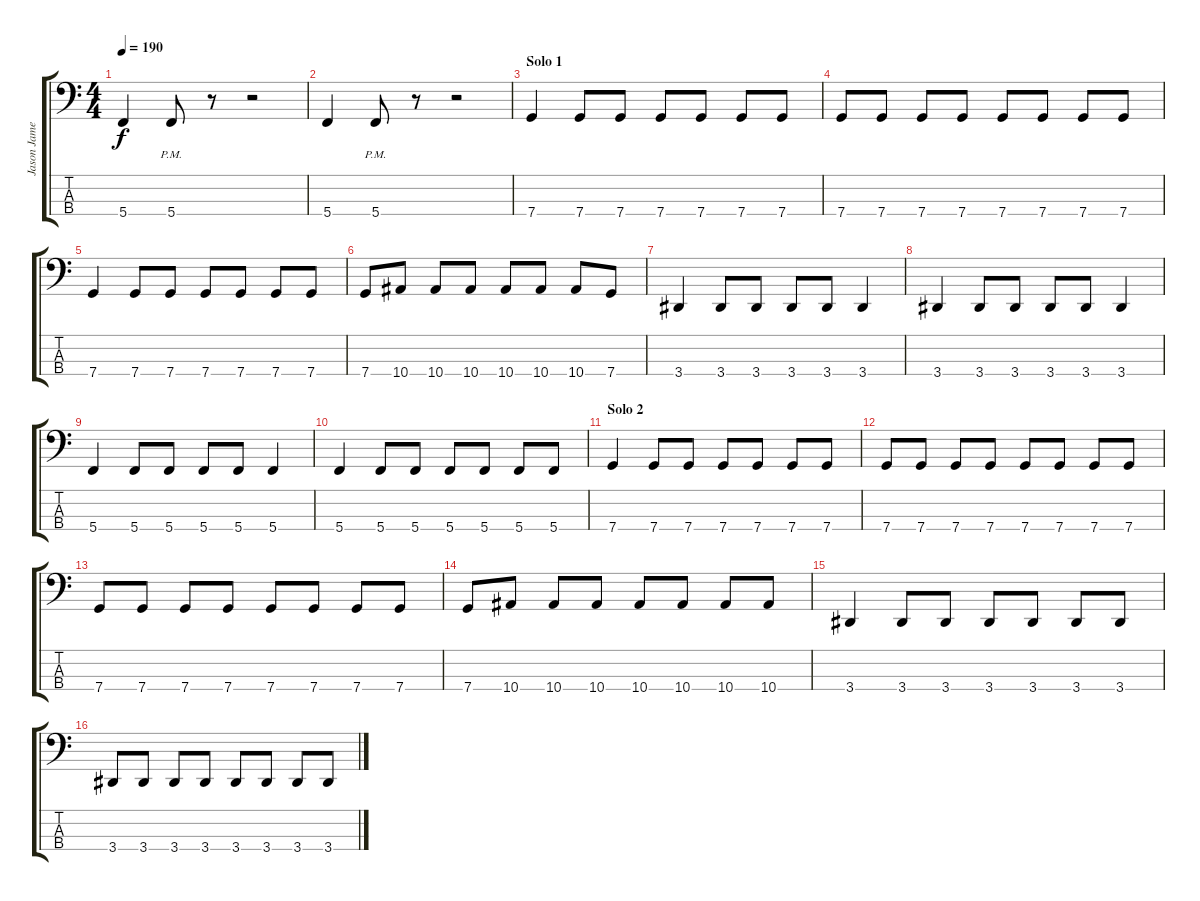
\track ("Jason James" "Jason Jame") {instrument electricbasspick}
\staff {score tabs}
\tuning (F2 C2 G1 C1) {hide}
\ts (4 4)
\tempo 190
\clef f4
\ks c
5.4.4{dy f} 5.4{pm}.8 r.8 r.2 |
5.4.4 5.4{pm}.8 r.8 r.2 |
\section ("" "Solo 1")
7.4.4 7.4.8 7.4.8 7.4.8 7.4.8 7.4.8 7.4.8 |
7.4.8 7.4.8 7.4.8 7.4.8 7.4.8 7.4.8 7.4.8 7.4.8 |
7.4.4 7.4.8 7.4.8 7.4.8 7.4.8 7.4.8 7.4.8 |
7.4.8 10.4.8 10.4.8 10.4.8 10.4.8 10.4.8 10.4.8 7.4.8 |
3.4.4 3.4.8 3.4.8 3.4.8 3.4.8 3.4.4 |
3.4.4 3.4.8 3.4.8 3.4.8 3.4.8 3.4.4 |
5.4.4 5.4.8 5.4.8 5.4.8 5.4.8 5.4.4 |
5.4.4 5.4.8 5.4.8 5.4.8 5.4.8 5.4.8 5.4.8 |
\section ("" "Solo 2")
7.4.4{volume 10} 7.4.8 7.4.8 7.4.8 7.4.8 7.4.8 7.4.8 |
7.4.8 7.4.8 7.4.8 7.4.8 7.4.8 7.4.8 7.4.8 7.4.8 |
7.4.8 7.4.8 7.4.8 7.4.8 7.4.8 7.4.8 7.4.8 7.4.8 |
7.4.8 10.4.8 10.4.8 10.4.8 10.4.8 10.4.8 10.4.8 10.4.8 |
3.4.4 3.4.8 3.4.8 3.4.8 3.4.8 3.4.8 3.4.8 |
3.4.8 3.4.8 3.4.8 3.4.8 3.4.8 3.4.8 3.4.8 3.4.8
